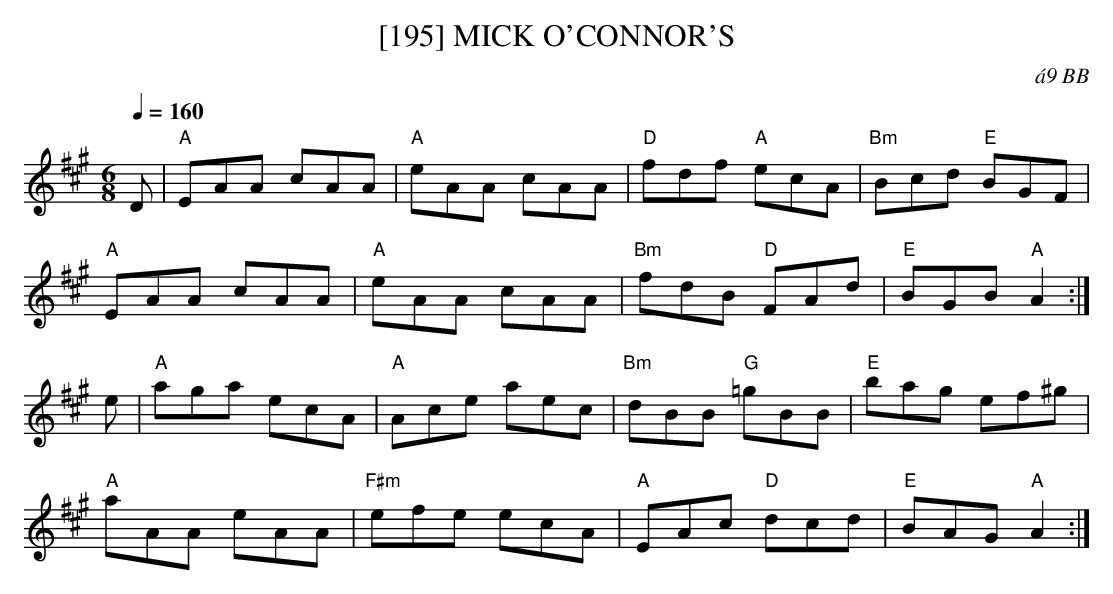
X:1
T:[195] MICK O'CONNOR'S
C:\'a9 BB
Q:1/4=160
M:6/8
L:1/8
K:A
D|"A"EAA cAA|"A"eAA cAA|"D"fdf "A"ecA|"Bm"Bcd "E"BGF|
"A"EAA cAA|"A"eAA cAA|"Bm"fdB "D"FAd|"E"BGB "A"A2 :|
e|"A"aga ecA|"A"Ace aec|"Bm"dBB "G"=gBB|"E"bag ef^g|
"A"aAA eAA|"F#m"efe ecA|"A"EAc "D"dcd|"E"BAG "A"A2 :|
